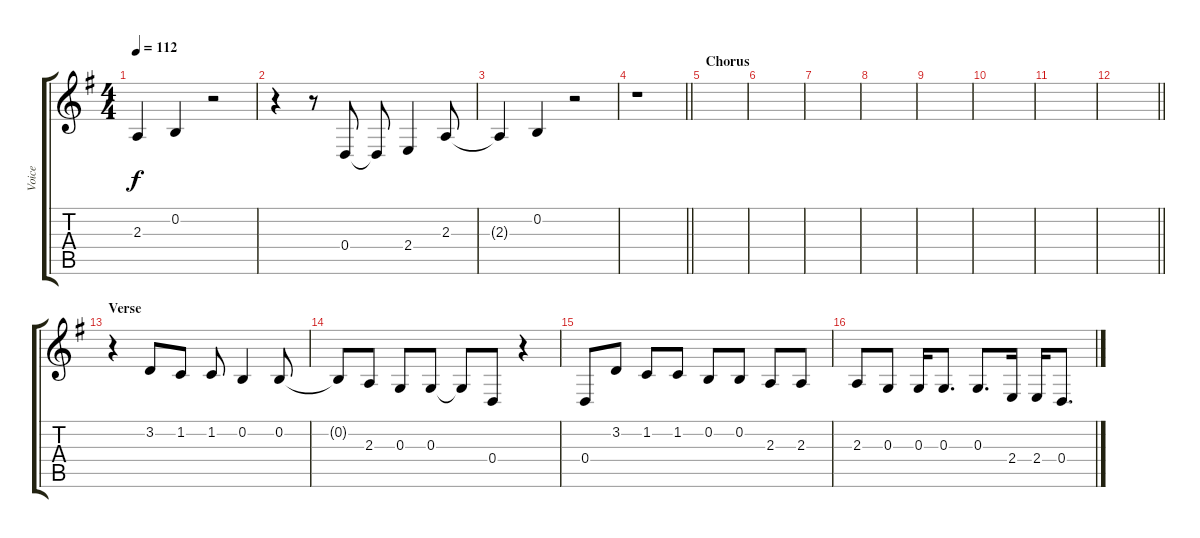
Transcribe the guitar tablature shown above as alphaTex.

\track ("Voice" "Voice") {instrument lead8bassandlead}
\staff {score tabs}
\tuning (E4 B3 G3 D3 A2 E2) {hide}
\ts (4 4)
\tempo 112
\clef g2
\ks g
2.3{t}.4{dy f} 0.2.4 r.2 |
r.4 r.8 0.4.8 0.4{t}.8 2.4.4 2.3.8 |
2.3{t}.4 0.2.4 r.2 |
\barLineRight lightlight
r.1 |
\section ("" "Chorus")
|
|
|
|
|
|
|
\barLineRight lightlight
|
\section ("" "Verse")
r.4 3.2.8 1.2.8 1.2.8 0.2.4 0.2.8 |
0.2{t}.8 2.3.8 0.3.8 0.3.8 0.3{t}.8 0.4.8 r.4 |
0.4.8 3.2.8 1.2.8 1.2.8 0.2.8 0.2.8 2.3.8 2.3.8 |
2.3.8 0.3.8 0.3.16 0.3.8{d} 0.3.8{d} 2.4.16 2.4.16 0.4.8{d}
